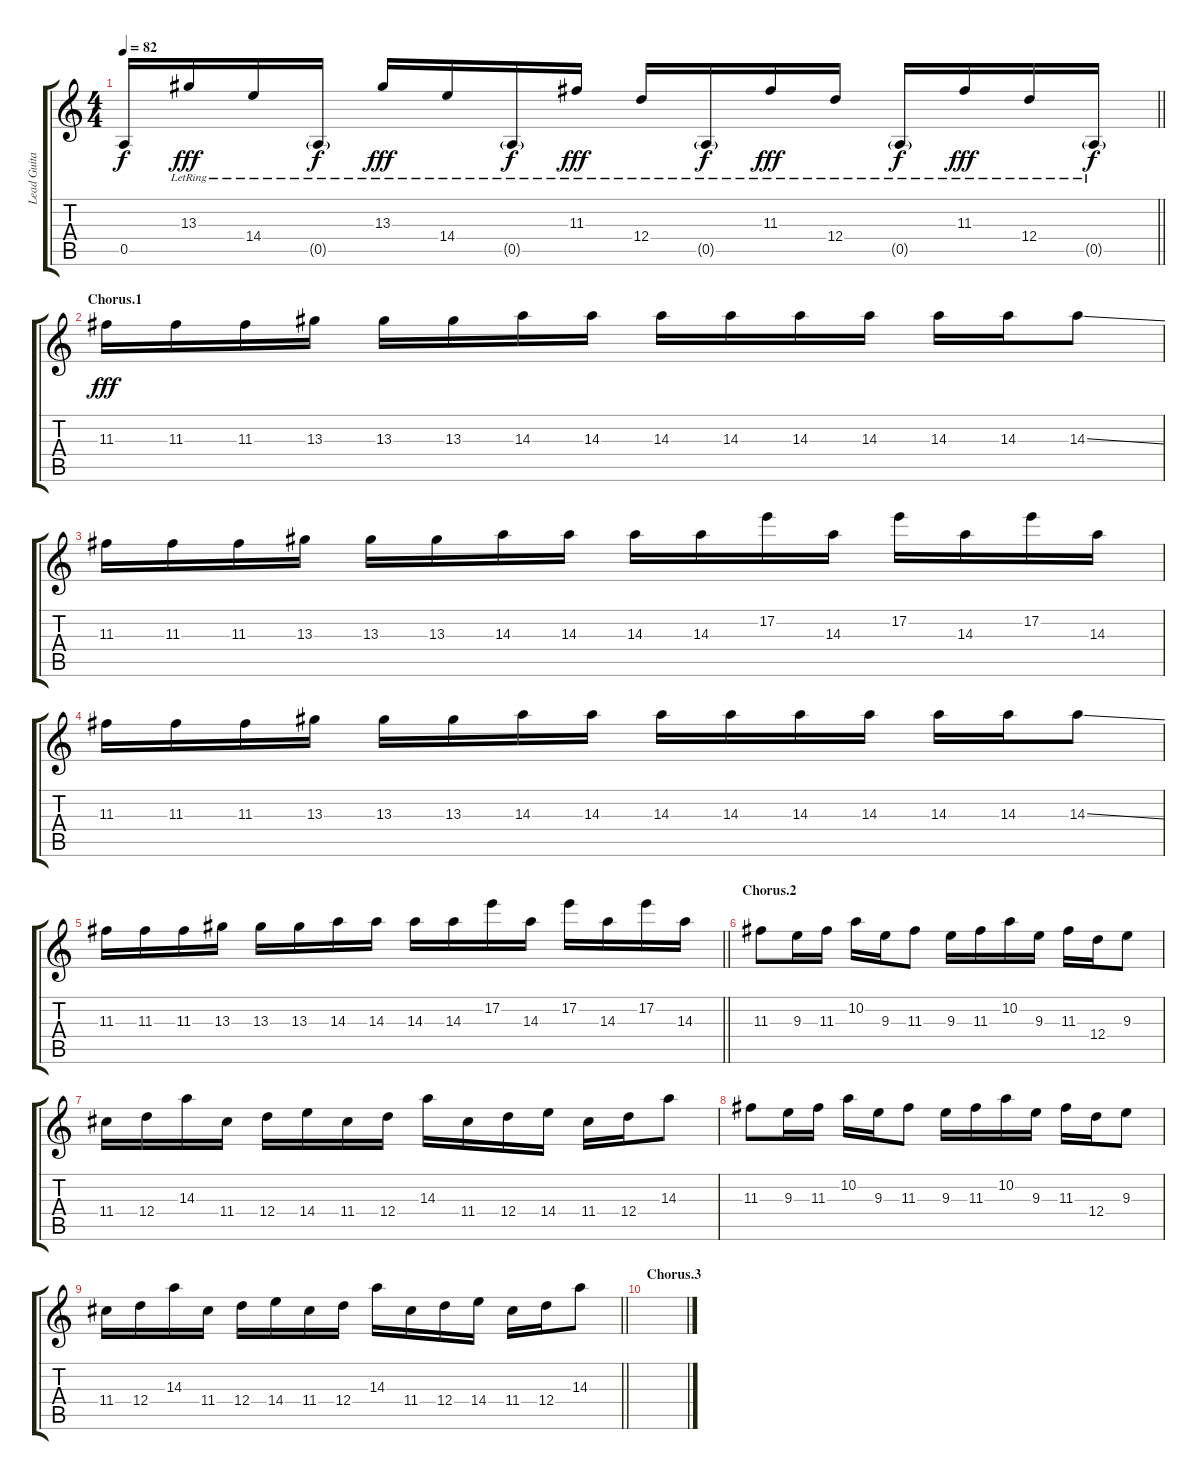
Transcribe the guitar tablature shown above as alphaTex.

\track ("Lead Guitar #2" "Lead Guita") {instrument electricguitarjazz}
\staff {score tabs}
\tuning (E4 B3 G3 D3 A2 E2) {hide}
\ts (4 4)
\tempo 82
\clef g2
\barLineRight lightlight
\ks c
0.5{t}.16{dy f} 13.3{lr}.16{dy fff} 14.4{lr}.16 0.5{g lr}.16{dy f} 13.3{lr}.16{dy fff} 14.4{lr}.16 0.5{g lr}.16{dy f} 11.3{lr}.16{dy fff} 12.4{lr}.16 0.5{g lr}.16{dy f} 11.3{lr}.16{dy fff} 12.4{lr}.16 0.5{g lr}.16{dy f} 11.3{lr}.16{dy fff} 12.4{lr}.16 0.5{g lr}.16{dy f} |
\section ("" "Chorus.1")
11.3.16{dy fff volume 12 instrument overdrivenguitar} 11.3.16 11.3.16 13.3.16 13.3.16 13.3.16 14.3.16 14.3.16 14.3.16 14.3.16 14.3.16 14.3.16 14.3.16 14.3.16 14.3{ss}.8 |
11.3.16 11.3.16 11.3.16 13.3.16 13.3.16 13.3.16 14.3.16 14.3.16 14.3.16 14.3.16 17.2.16 14.3.16 17.2.16 14.3.16 17.2.16 14.3.16 |
11.3.16 11.3.16 11.3.16 13.3.16 13.3.16 13.3.16 14.3.16 14.3.16 14.3.16 14.3.16 14.3.16 14.3.16 14.3.16 14.3.16 14.3{ss}.8 |
\barLineRight lightlight
11.3.16 11.3.16 11.3.16 13.3.16 13.3.16 13.3.16 14.3.16 14.3.16 14.3.16 14.3.16 17.2.16 14.3.16 17.2.16 14.3.16 17.2.16 14.3.16 |
\section ("" "Chorus.2")
11.3.8 9.3.16 11.3.16 10.2.16 9.3.16 11.3.8 9.3.16 11.3.16 10.2.16 9.3.16 11.3.16 12.4.16 9.3.8 |
11.4.16 12.4.16 14.3.16 11.4.16 12.4.16 14.4.16 11.4.16 12.4.16 14.3.16 11.4.16 12.4.16 14.4.16 11.4.16 12.4.16 14.3.8 |
11.3.8 9.3.16 11.3.16 10.2.16 9.3.16 11.3.8 9.3.16 11.3.16 10.2.16 9.3.16 11.3.16 12.4.16 9.3.8 |
\barLineRight lightlight
11.4.16 12.4.16 14.3.16 11.4.16 12.4.16 14.4.16 11.4.16 12.4.16 14.3.16 11.4.16 12.4.16 14.4.16 11.4.16 12.4.16 14.3.8 |
\section ("" "Chorus.3")
